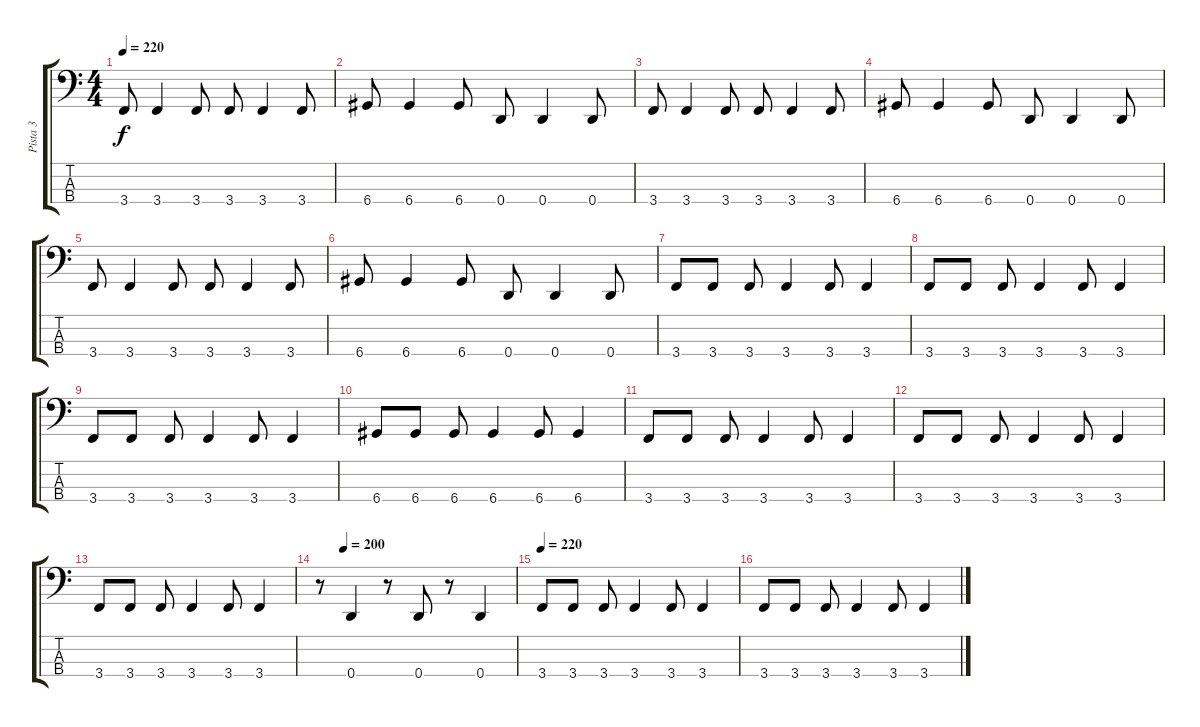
\track ("Pista 3" "Pista 3") {instrument electricbasspick}
\staff {score tabs}
\tuning (G2 D2 A1 D1) {hide}
\ts (4 4)
\tempo 220
\clef f4
\ks c
3.4.8{dy f} 3.4.4 3.4.8 3.4.8 3.4.4 3.4.8 |
6.4.8 6.4.4 6.4.8 0.4.8 0.4.4 0.4.8 |
3.4.8 3.4.4 3.4.8 3.4.8 3.4.4 3.4.8 |
6.4.8 6.4.4 6.4.8 0.4.8 0.4.4 0.4.8 |
3.4.8 3.4.4 3.4.8 3.4.8 3.4.4 3.4.8 |
6.4.8 6.4.4 6.4.8 0.4.8 0.4.4 0.4.8 |
3.4.8 3.4.8 3.4.8 3.4.4 3.4.8 3.4.4 |
3.4.8 3.4.8 3.4.8 3.4.4 3.4.8 3.4.4 |
3.4.8 3.4.8 3.4.8 3.4.4 3.4.8 3.4.4 |
6.4.8 6.4.8 6.4.8 6.4.4 6.4.8 6.4.4 |
3.4.8 3.4.8 3.4.8 3.4.4 3.4.8 3.4.4 |
3.4.8 3.4.8 3.4.8 3.4.4 3.4.8 3.4.4 |
3.4.8 3.4.8 3.4.8 3.4.4 3.4.8 3.4.4 |
\tempo (200 0.125)
r.8 0.4.4 r.8 0.4.8 r.8 0.4.4 |
\tempo 220
3.4.8 3.4.8 3.4.8 3.4.4 3.4.8 3.4.4 |
3.4.8 3.4.8 3.4.8 3.4.4 3.4.8 3.4.4
